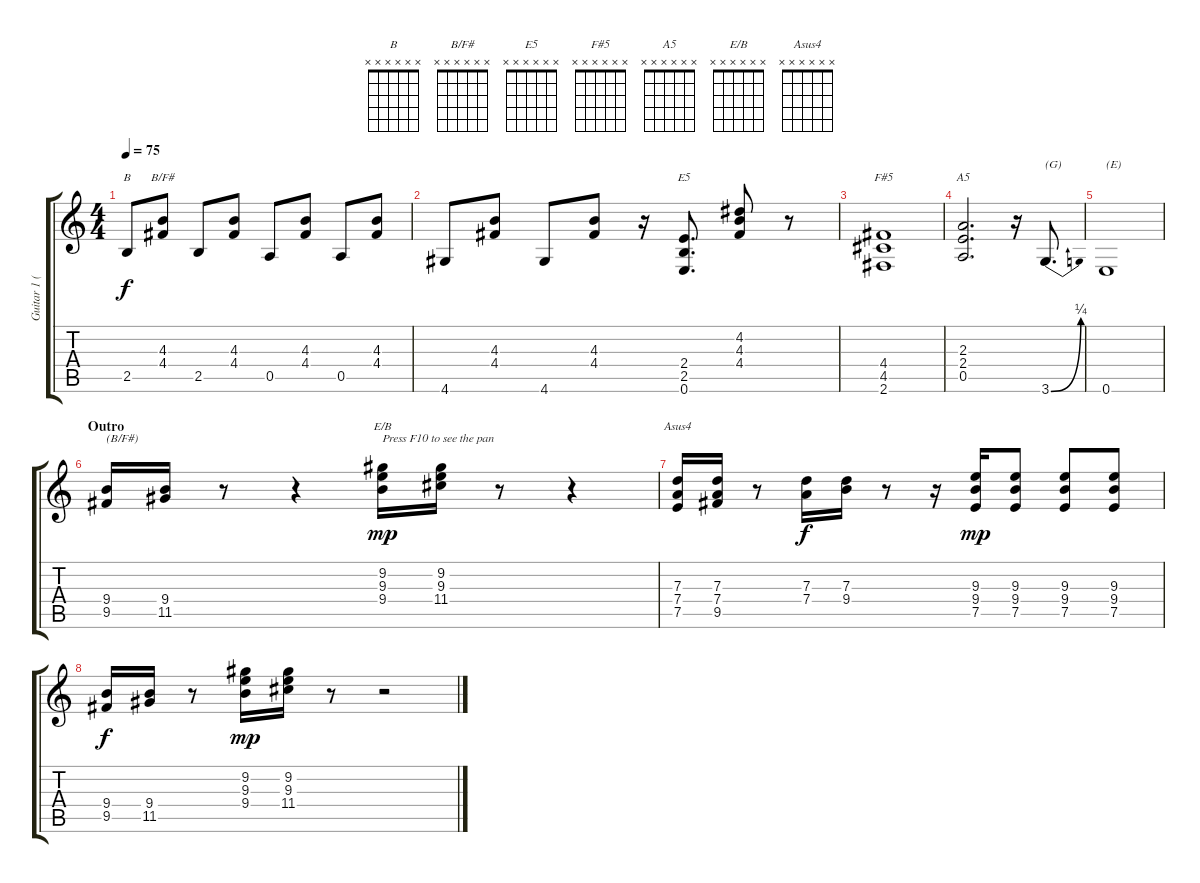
\track ("Guitar 1 (Jimmy P.)" "Guitar 1 (") {instrument distortionguitar}
\staff {score tabs}
\tuning (E4 B3 G3 D3 A2 E2) {hide}
\chord ("B" x x x x x x)
\chord ("B/F#" x x x x x x)
\chord ("E5" x x x x x x)
\chord ("F#5" x x x x x x)
\chord ("A5" x x x x x x)
\chord ("E/B" x x x x x x)
\chord ("Asus4" x x x x x x)
\ts (4 4)
\tempo 75
\clef g2
\ks c
2.5.8{ch "B" dy f volume 14 instrument distortionguitar} (4.3 4.4).8{ch "B/F#"} 2.5.8 (4.3 4.4).8 0.5.8 (4.3 4.4).8 0.5.8 (4.3 4.4).8 |
4.6.8 (4.3 4.4).8 4.6.8 (4.3 4.4).8 r.16 (2.4 2.5 0.6).8{d ch "E5"} (4.2 4.3 4.4).8 r.8 |
(4.4 4.5 2.6).1{ch "F#5" volume 16 instrument distortionguitar} |
(2.3 2.4 0.5).2{d ch "A5" volume 16 instrument distortionguitar} r.16 3.6{be (bend 0 0 60 1)}.8{d txt "(G)"} |
0.6.1{txt "(E)" volume 3} |
\section ("" "Outro")
(9.4 9.5).16{txt "(B/F#)" volume 14 balance 16 instrument distortionguitar} (9.4 11.5).16 r.8 r.4 (9.2 9.3 9.4).16{ch "E/B" txt "Press F10 to see the pan" dy mp balance 0} (9.2 9.3 11.4).16 r.8 r.4 |
(7.3 7.4 7.5).16{ch "Asus4" balance 16} (7.3 7.4 9.5).16 r.8 (7.3 7.4).16{dy f balance 0} (7.3 9.4).16 r.8 r.16 (9.3 9.4 7.5).16{dy mp balance 8 instrument distortionguitar} (9.3 9.4 7.5).8 (9.3 9.4 7.5).8 (9.3 9.4 7.5).8 |
(9.4 9.5).16{dy f volume 14 balance 16 instrument distortionguitar} (9.4 11.5).16 r.8 (9.2 9.3 9.4).16{dy mp balance 0} (9.2 9.3 11.4).16 r.8 r.2
